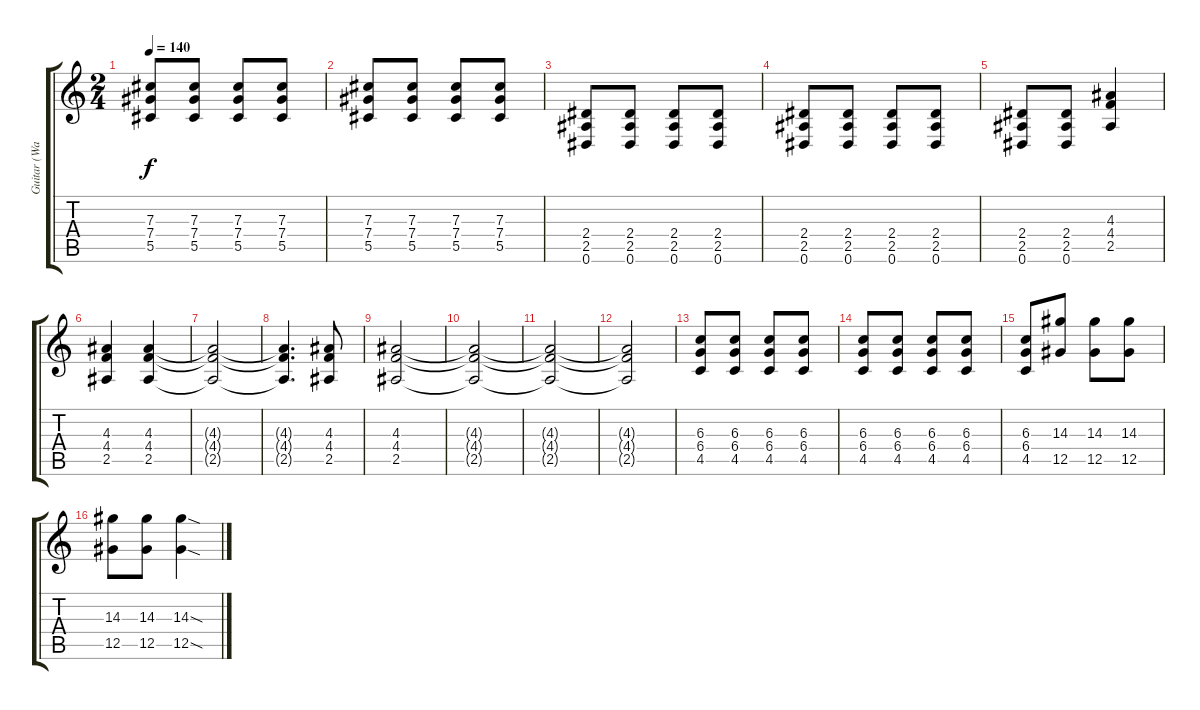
\track ("Guitar (Wade McNeil)" "Guitar (Wa") {instrument distortionguitar}
\staff {score tabs}
\tuning (Eb4 Bb3 Gb3 Db3 Ab2 Eb2) {hide}
\ts (2 4)
\tempo 140
\clef g2
\ks c
(7.3 7.4 5.5).8{dy f} (7.3 7.4 5.5).8 (7.3 7.4 5.5).8 (7.3 7.4 5.5).8 |
(7.3 7.4 5.5).8 (7.3 7.4 5.5).8 (7.3 7.4 5.5).8 (7.3 7.4 5.5).8 |
(2.4 2.5 0.6).8 (2.4 2.5 0.6).8 (2.4 2.5 0.6).8 (2.4 2.5 0.6).8 |
(2.4 2.5 0.6).8 (2.4 2.5 0.6).8 (2.4 2.5 0.6).8 (2.4 2.5 0.6).8 |
(2.4 2.5 0.6).8 (2.4 2.5 0.6).8 (4.3 4.4 2.5).4 |
(4.3 4.4 2.5).4 (4.3 4.4 2.5).4 |
(4.3{t} 4.4{t} 2.5{t}).2 |
(4.3{t} 4.4{t} 2.5{t}).4{d} (4.3 4.4 2.5).8 |
(4.3 4.4 2.5).2 |
(4.3{t} 4.4{t} 2.5{t}).2 |
(4.3{t} 4.4{t} 2.5{t}).2 |
(4.3{t} 4.4{t} 2.5{t}).2 |
(6.3 6.4 4.5).8 (6.3 6.4 4.5).8 (6.3 6.4 4.5).8 (6.3 6.4 4.5).8 |
(6.3 6.4 4.5).8 (6.3 6.4 4.5).8 (6.3 6.4 4.5).8 (6.3 6.4 4.5).8 |
(6.3 6.4 4.5).8 (14.3 12.5).8 (14.3 12.5).8 (14.3 12.5).8 |
(14.3 12.5).8 (14.3 12.5).8 (14.3{sod} 12.5{sod}).4
